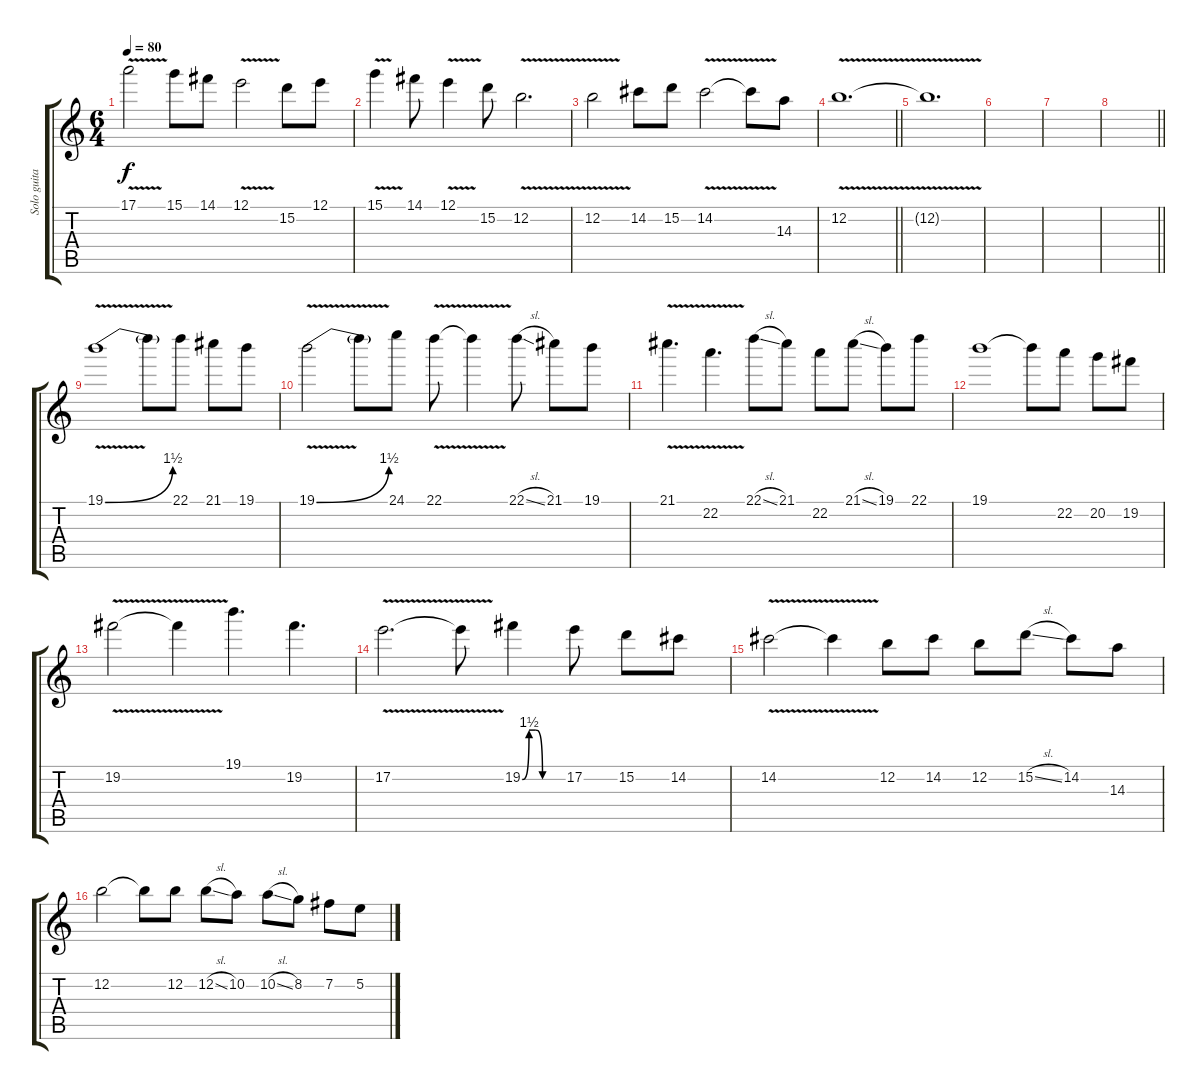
\track ("Solo guitar" "Solo guita") {instrument overdrivenguitar}
\staff {score tabs}
\tuning (E4 B3 G3 D3 A2 E2) {hide}
\ts (6 4)
\tempo 80
\clef g2
\ks c
17.1{v}.2{dy f} 15.1.8 14.1.8 12.1{v}.2 15.2.8 12.1.8 |
15.1{v}.4 14.1.8 12.1{v}.4 15.2.8 12.2{v}.2{d} |
12.2{v}.2 14.2.8 15.2.8 14.2{v}.2 14.2{t}.8 14.3.8 |
\barLineRight lightlight
12.2{v}.1{d} |
\section ("" "")
12.2{t}.1{d} |
|
|
\barLineRight lightlight
|
\section ("" "")
19.1{be (bend 0 0 60 6) v}.1 19.1{t}.8 22.1.8 21.1.8 19.1.8 |
19.1{be (bend 0 0 60 6) v}.2 19.1{t}.8 24.1.8 22.1{v}.8 22.1{t}.4 22.1{sl}.8 21.1.8 19.1.8 |
21.1{v}.4{d} 22.2{v}.4{d} 22.1{sl}.8 21.1.8 22.2.8 21.1{sl}.8 19.1.8 22.1.8 |
19.1.1 19.1{t}.8 22.2.8 20.2.8 19.2.8 |
19.2{v}.2 19.2{t}.4 19.1.4{d} 19.2.4{d} |
17.2{v}.2{d} 17.2{t}.8 19.2{be (custom 0 0 10 6 20 6 30 0 60 0)}.4 17.2.8 15.2.8 14.2.8 |
14.2{v}.2 14.2{t}.4 12.2.8 14.2.8 12.2.8 15.2{sl}.8 14.2.8 14.3.8 |
12.2.2 12.2{t}.8 12.2.8 12.2{sl}.8 10.2.8 10.2{sl}.8 8.2.8 7.2.8 5.2.8
